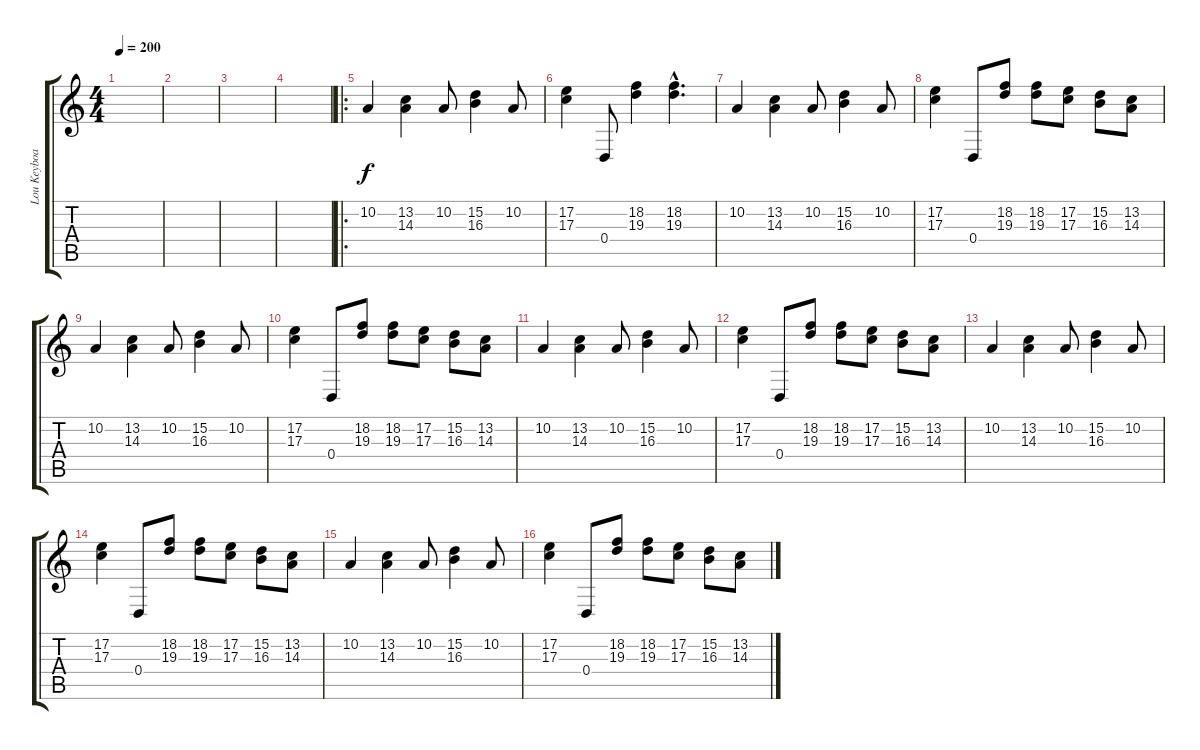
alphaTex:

\track ("Lou Keyboard" "Lou Keyboa") {instrument rockorgan}
\staff {score tabs}
\tuning (E4 B3 G3 D3 A2 E2) {hide}
\ts (4 4)
\tempo 200
\clef g2
\ks c
|
|
|
|
\ro
10.2.4{volume 8 instrument rockorgan} (13.2 14.3).4 10.2.8 (15.2 16.3).4 10.2.8 |
(17.2 17.3).4 0.4.8 (18.2 19.3).4 (18.2{hac} 19.3{hac}).4{d} |
10.2.4{volume 8 instrument rockorgan} (13.2 14.3).4 10.2.8 (15.2 16.3).4 10.2.8 |
(17.2 17.3).4 0.4.8 (18.2 19.3).8 (18.2 19.3).8 (17.2 17.3).8 (15.2 16.3).8 (13.2 14.3).8 |
10.2.4{volume 6 instrument rockorgan} (13.2 14.3).4 10.2.8 (15.2 16.3).4 10.2.8 |
(17.2 17.3).4 0.4.8 (18.2 19.3).8 (18.2 19.3).8 (17.2 17.3).8 (15.2 16.3).8 (13.2 14.3).8 |
10.2.4 (13.2 14.3).4 10.2.8 (15.2 16.3).4 10.2.8 |
(17.2 17.3).4 0.4.8 (18.2 19.3).8 (18.2 19.3).8 (17.2 17.3).8 (15.2 16.3).8 (13.2 14.3).8 |
10.2.4 (13.2 14.3).4 10.2.8 (15.2 16.3).4 10.2.8 |
(17.2 17.3).4 0.4.8 (18.2 19.3).8 (18.2 19.3).8 (17.2 17.3).8 (15.2 16.3).8 (13.2 14.3).8 |
10.2.4 (13.2 14.3).4 10.2.8 (15.2 16.3).4 10.2.8 |
(17.2 17.3).4 0.4.8 (18.2 19.3).8 (18.2 19.3).8 (17.2 17.3).8 (15.2 16.3).8 (13.2 14.3).8
